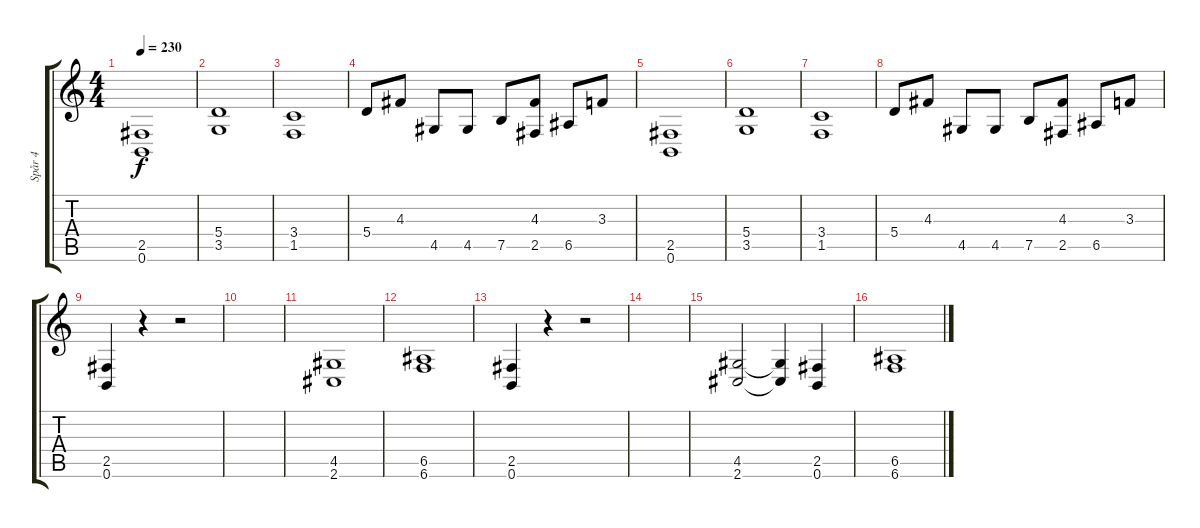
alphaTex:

\track ("Spår 4" "Spår 4") {instrument distortionguitar}
\staff {score tabs}
\tuning (B3 Gb3 D3 A2 E2 B1) {hide}
\ts (4 4)
\tempo 230
\clef g2
\ks c
(2.5 0.6).1{dy f} |
(5.4 3.5).1 |
(3.4 1.5).1 |
5.4.8 4.3.8 4.5.8 4.5.8 7.5.8 (4.3 2.5).8 6.5.8 3.3.8 |
(2.5 0.6).1 |
(5.4 3.5).1 |
(3.4 1.5).1 |
5.4.8 4.3.8 4.5.8 4.5.8 7.5.8 (4.3 2.5).8 6.5.8 3.3.8 |
(2.5 0.6).4 r.4 r.2 |
|
(4.5 2.6).1 |
(6.5 6.6).1 |
(2.5 0.6).4 r.4 r.2 |
|
(4.5 2.6).2 (4.5{t} 2.6{t}).4 (2.5 0.6).4 |
(6.5 6.6).1
